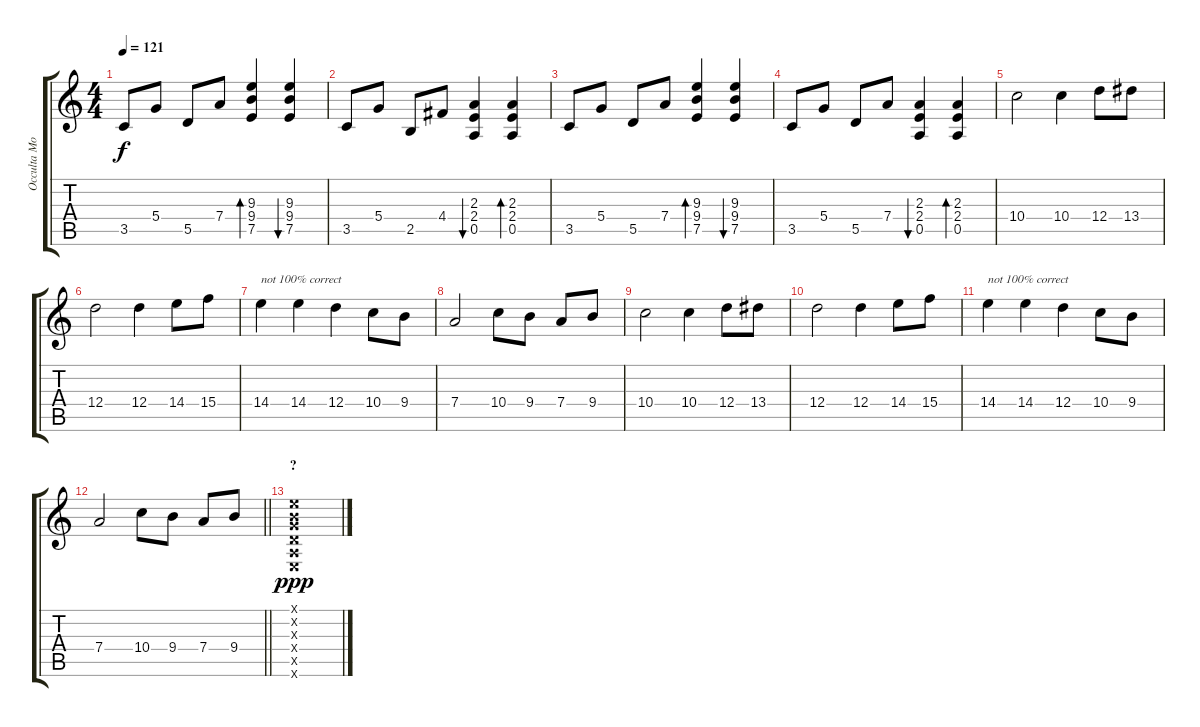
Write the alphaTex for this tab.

\track ("Occulta Mors" "Occulta Mo") {instrument electricguitarclean}
\staff {score tabs}
\tuning (E4 B3 G3 D3 A2 E2) {hide}
\ts (4 4)
\tempo 121
\clef g2
\ks c
3.5.8{dy f} 5.4.8 5.5.8 7.4.8 (9.3 9.4 7.5).4{bd 480} (9.3 9.4 7.5).4{bu 480} |
3.5.8 5.4.8 2.5.8 4.4.8 (2.3 2.4 0.5).4{bu 480} (2.3 2.4 0.5).4{bd 480} |
3.5.8 5.4.8 5.5.8 7.4.8 (9.3 9.4 7.5).4{bd 480} (9.3 9.4 7.5).4{bu 480} |
3.5.8 5.4.8 5.5.8 7.4.8 (2.3 2.4 0.5).4{bu 480} (2.3 2.4 0.5).4{bd 480} |
10.4.2 10.4.4 12.4.8 13.4.8 |
12.4.2 12.4.4 14.4.8 15.4.8 |
14.4.4{txt "not 100% correct"} 14.4.4 12.4.4 10.4.8 9.4.8 |
7.4.2 10.4.8 9.4.8 7.4.8 9.4.8 |
10.4.2 10.4.4 12.4.8 13.4.8 |
12.4.2 12.4.4 14.4.8 15.4.8 |
14.4.4{txt "not 100% correct"} 14.4.4 12.4.4 10.4.8 9.4.8 |
\barLineRight lightlight
7.4.2 10.4.8 9.4.8 7.4.8 9.4.8 |
\section ("" "?")
(0.1{x} 0.2{x} 0.3{x} 0.4{x} 0.5{x} 0.6{x}).1{dy ppp}
